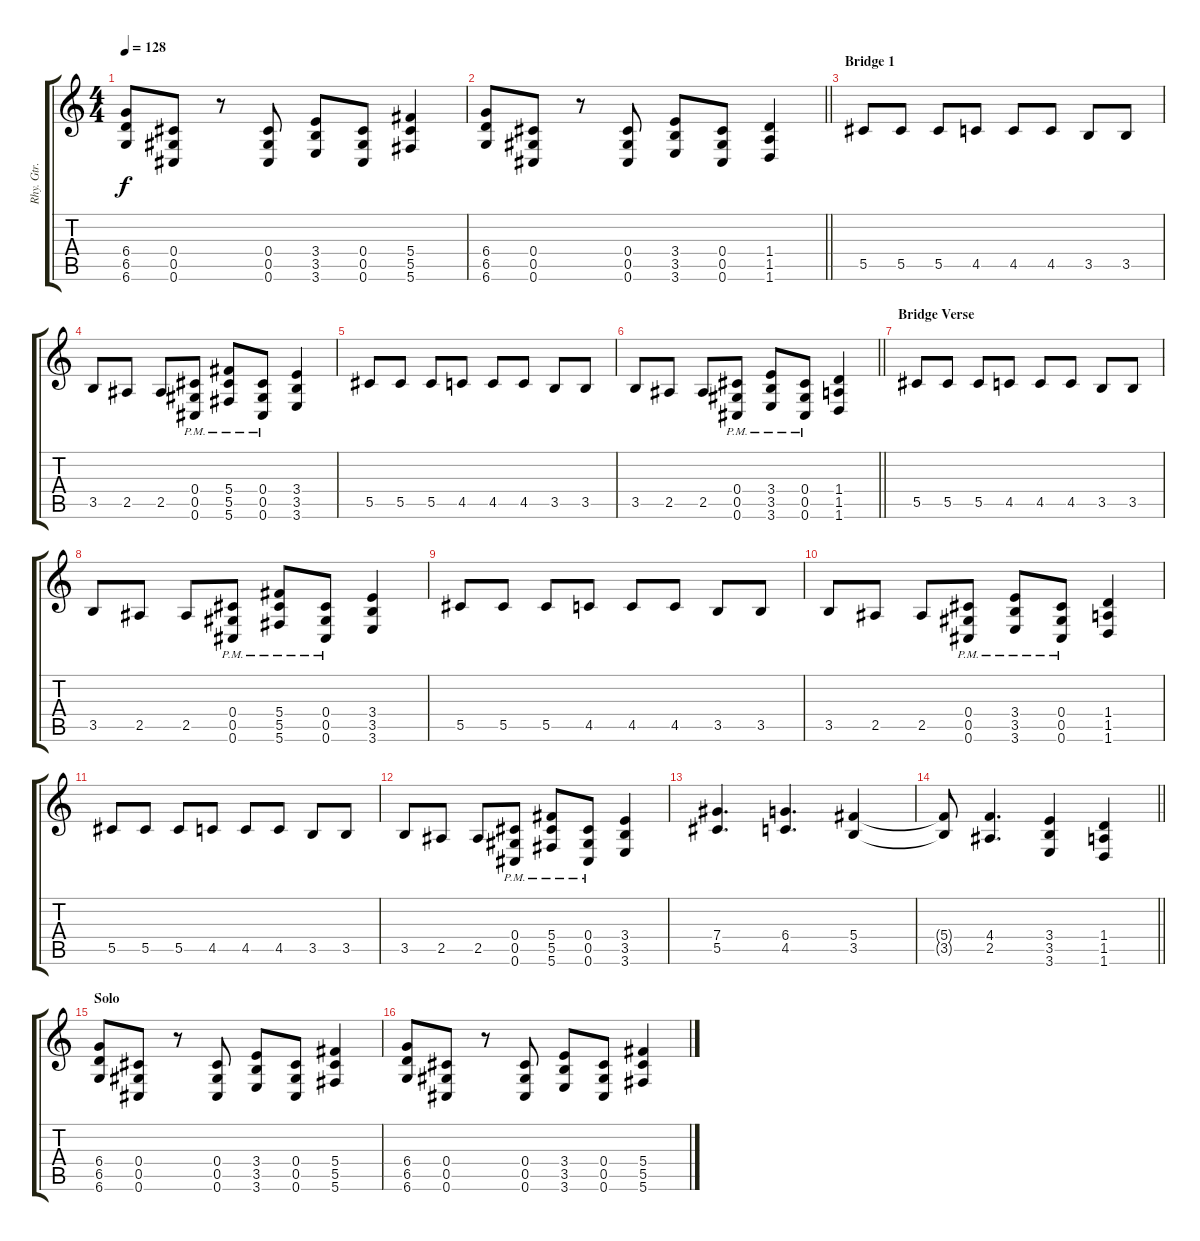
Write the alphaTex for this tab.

\track ("Rhy. Gtr. 2" "Rhy. Gtr. ") {instrument distortionguitar}
\staff {score tabs}
\tuning (Eb4 Bb3 Gb3 Db3 Ab2 Db2) {hide}
\ts (4 4)
\tempo 128
\clef g2
\ks c
(6.4 6.5 6.6).8{dy f} (0.4 0.5 0.6).8 r.8 (0.4 0.5 0.6).8 (3.4 3.5 3.6).8 (0.4 0.5 0.6).8 (5.4 5.5 5.6).4 |
\barLineRight lightlight
(6.4 6.5 6.6).8 (0.4 0.5 0.6).8 r.8 (0.4 0.5 0.6).8 (3.4 3.5 3.6).8 (0.4 0.5 0.6).8 (1.4 1.5 1.6).4 |
\section ("" "Bridge 1")
5.5.8 5.5.8 5.5.8 4.5.8 4.5.8 4.5.8 3.5.8 3.5.8 |
3.5.8 2.5.8 2.5.8 (0.4{pm} 0.5{pm} 0.6{pm}).8 (5.4{pm} 5.5{pm} 5.6{pm}).8 (0.4{pm} 0.5{pm} 0.6{pm}).8 (3.4 3.5 3.6).4 |
5.5.8 5.5.8 5.5.8 4.5.8 4.5.8 4.5.8 3.5.8 3.5.8 |
\barLineRight lightlight
3.5.8 2.5.8 2.5.8 (0.4{pm} 0.5{pm} 0.6{pm}).8 (3.4{pm} 3.5{pm} 3.6{pm}).8 (0.4{pm} 0.5{pm} 0.6{pm}).8 (1.4 1.5 1.6).4 |
\section ("" "Bridge Verse")
5.5.8 5.5.8 5.5.8 4.5.8 4.5.8 4.5.8 3.5.8 3.5.8 |
3.5.8 2.5.8 2.5.8 (0.4{pm} 0.5{pm} 0.6{pm}).8 (5.4{pm} 5.5{pm} 5.6{pm}).8 (0.4{pm} 0.5{pm} 0.6{pm}).8 (3.4 3.5 3.6).4 |
5.5.8 5.5.8 5.5.8 4.5.8 4.5.8 4.5.8 3.5.8 3.5.8 |
3.5.8 2.5.8 2.5.8 (0.4{pm} 0.5{pm} 0.6{pm}).8 (3.4{pm} 3.5{pm} 3.6{pm}).8 (0.4{pm} 0.5{pm} 0.6{pm}).8 (1.4 1.5 1.6).4 |
5.5.8 5.5.8 5.5.8 4.5.8 4.5.8 4.5.8 3.5.8 3.5.8 |
3.5.8 2.5.8 2.5.8 (0.4{pm} 0.5{pm} 0.6{pm}).8 (5.4{pm} 5.5{pm} 5.6{pm}).8 (0.4{pm} 0.5{pm} 0.6{pm}).8 (3.4 3.5 3.6).4 |
(7.4 5.5).4{d} (6.4 4.5).4{d} (5.4 3.5).4 |
\barLineRight lightlight
(5.4{t} 3.5{t}).8 (4.4 2.5).4{d} (3.4 3.5 3.6).4 (1.4 1.5 1.6).4 |
\section ("" "Solo")
(6.4 6.5 6.6).8 (0.4 0.5 0.6).8 r.8 (0.4 0.5 0.6).8 (3.4 3.5 3.6).8 (0.4 0.5 0.6).8 (5.4 5.5 5.6).4 |
(6.4 6.5 6.6).8 (0.4 0.5 0.6).8 r.8 (0.4 0.5 0.6).8 (3.4 3.5 3.6).8 (0.4 0.5 0.6).8 (5.4 5.5 5.6).4
